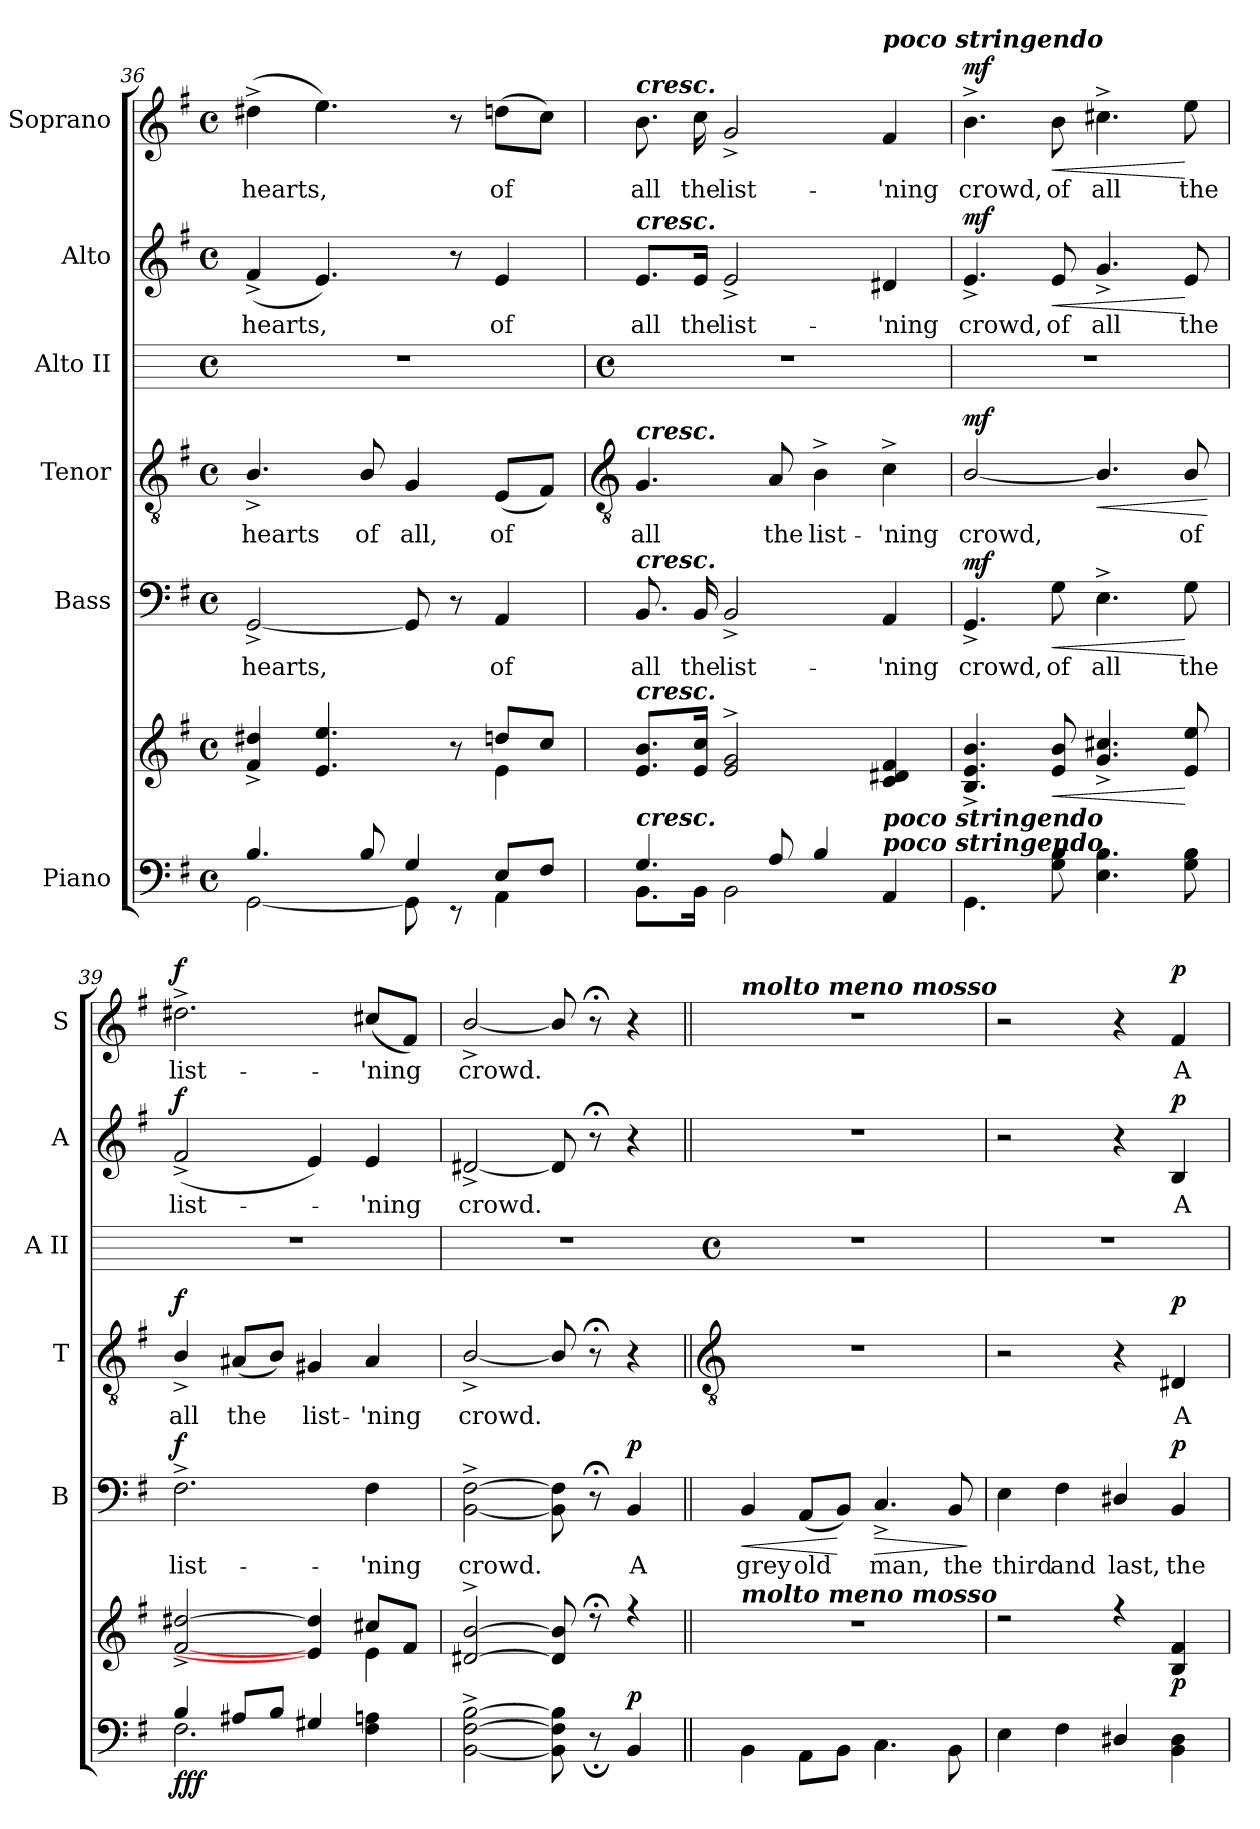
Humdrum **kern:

**kern	**kern	**dynam	**kern	**text	**dynam	**kern	**text	**dynam	**kern	**kern	**text	**dynam	**kern	**text	**dynam
*part6	*part6	*part6	*part5	*part5	*part5	*part4	*part4	*part4	*part3	*part2	*part2	*part2	*part1	*part1	*part1
*staff7	*staff6	*staff6/7	*staff5	*staff5	*staff5	*staff4	*staff4	*staff4	*staff3	*staff2	*staff2	*staff2	*staff1	*staff1	*staff1
*I"Piano	*	*	*I"Bass	*	*	*I"Tenor	*	*	*I"Alto II	*I"Alto	*	*	*I"Soprano	*	*
*	*	*	*I'B	*	*	*I'T	*	*	*I'A II	*I'A	*	*	*I'S	*	*
*clefF4	*clefG2	*	*clefF4	*	*	*clefGv2	*	*	*	*clefG2	*	*	*clefG2	*	*
*k[f#]	*k[f#]	*	*k[f#]	*	*	*k[f#]	*	*	*	*k[f#]	*	*	*k[f#]	*	*
*G:	*G:	*	*G:	*	*	*G:	*	*	*	*G:	*	*	*G:	*	*
*M4/4	*M4/4	*	*M4/4	*	*	*M4/4	*	*	*M4/4	*M4/4	*	*	*M4/4	*	*
*met(c)	*met(c)	*	*met(c)	*	*	*met(c)	*	*	*met(c)	*met(c)	*	*	*met(c)	*	*
=36	=36	=36	=36	=36	=36	=36	=36	=36	=36	=36	=36	=36	=36	=36	=36
*^	*^	*	*	*	*	*	*	*	*	*	*	*	*	*	*
!	!	!	!	!	!	!LO:LY:b	!	!	!LO:LY:b	!	!	!	!LO:LY:b	!	!	!LO:LY:b	!
4.B/	[2GG\	4f#/^ 4dd#X/^	2.ryy	.	[2GG^	hearts,	.	4.B^/	hearts	.	1r	(<4f#^	hearts,	.	(>4dd#X^	hearts,	.
.	.	4.e/ 4.ee/	.	.	.	.	.	.	.	.	.	4.e)	.	.	4.ee)	.	.
!	!	!	!	!	!	!	!	!	!LO:LY:b	!	!	!	!	!	!	!	!
8B/	.	.	.	.	.	.	.	8B/	of	.	.	.	.	.	.	.	.
!	!	!	!	!	!	!	!	!	!LO:LY:b	!	!	!	!	!	!	!	!
4G/	8GG\]	.	.	.	8GG]	.	.	4G	all,	.	.	.	.	.	.	.	.
.	8r	8r	.	.	8r	.	.	.	.	.	.	8r	.	.	8r	.	.
!	!	!	!	!	!	!LO:LY:b	!	!	!LO:LY:b	!	!	!	!LO:LY:b	!	!	!LO:LY:b	!
8E/L	4AA\	8ddn/L	4e\	.	4AA	of	.	(<8EL	of	.	.	4e	of	.	(>8ddnL	of	.
8F#/J	.	8cc/J	.	.	.	.	.	8F#J)	.	.	.	.	.	.	8ccJ)	.	.
!!LO:LB:g=z
=37	=37	=37	=37	=37	=37	=37	=37	=37	=37	=37	=37	=37	=37	=37	=37	=37	=37
*	*	*	*	*	*	*	*	*clefGv2	*	*	*	*	*	*	*	*	*
*	*	*	*	*	*	*	*	*	*	*	*M4/4	*	*	*	*	*	*
*	*	*	*	*	*	*	*	*	*	*	*met(c)	*	*	*	*	*	*
!	!	!	!	!	!	!	!	!	!	!	!	!	!	!	!LO:TX:a:Bi:t=cresc.	!	!
!	!	!	!	!	!	!	!	!	!	!	!	!LO:TX:a:Bi:t=cresc.	!	!	!	!	!
!	!	!	!	!	!	!	!	!LO:TX:a:Bi:t=cresc.	!	!	!	!	!	!	!	!	!
!	!	!	!	!	!LO:TX:a:Bi:t=cresc.	!	!	!	!	!	!	!	!	!	!	!	!
!	!	!LO:TX:a:Bi:t=cresc.	!	!	!	!	!	!	!	!	!	!	!	!	!	!	!
!LO:TX:a:Bi:t=cresc.	!	!	!	!	!	!	!	!	!	!	!	!	!	!	!	!	!
!	!	!	!	!	!	!LO:LY:b	!	!	!LO:LY:b	!	!	!	!LO:LY:b	!	!	!LO:LY:b	!
4.G/	8.BB\L	8.e/ 8.b/L	1ryy	.	8.BB	all	.	4.G	all	.	1r	8.e/L	all	.	8.b	all	.
!	!	!	!	!	!	!LO:LY:b	!	!	!	!	!	!	!LO:LY:b	!	!	!LO:LY:b	!
.	16BB\J	16e/ 16cc/J	.	.	16BB	the	.	.	.	.	.	16e/Jk	the	.	16cc	the	.
!	!	!	!	!	!	!LO:LY:b	!	!	!	!	!	!	!LO:LY:b	!	!	!LO:LY:b	!
.	2BB\	2e/^ 2g/^	.	.	2BB^	list-	.	.	.	.	.	2e^	list-	.	2g^	list-	.
!	!	!	!	!	!	!	!	!	!LO:LY:b	!	!	!	!	!	!	!	!
8A/	.	.	.	.	.	.	.	8A	the	.	.	.	.	.	.	.	.
!	!	!	!	!	!	!	!	!	!LO:LY:b	!	!	!	!	!	!	!	!
4B/	.	.	.	.	.	.	.	4B^	list-	.	.	.	.	.	.	.	.
!	!	!	!	!	!	!	!	!	!	!	!	!	!	!	!LO:TX:a:Bi:t=poco stringendo	!	!
!	!	!LO:TX:b:Bi:t=poco stringendo	!	!	!	!	!	!	!	!	!	!	!	!	!	!	!
!LO:TX:a:Bi:t=poco stringendo	!	!	!	!	!	!	!	!	!	!	!	!	!	!	!	!	!
!	!	!	!	!	!	!LO:LY:b	!	!	!LO:LY:b	!	!	!	!LO:LY:b	!	!	!LO:LY:b	!
4ryy	4AA	4c/ 4d#X/ 4f#/	.	.	4AA	-'ning	.	4c^	-'ning	.	.	4d#X	-'ning	.	4f#	-'ning	.
=38	=38	=38	=38	=38	=38	=38	=38	=38	=38	=38	=38	=38	=38	=38	=38	=38	=38
!	!	!	!	!LO:DY:b=2	!	!LO:LY:b	!	!	!LO:LY:b	!	!	!	!LO:LY:b	!	!	!LO:LY:b	!
!	!	!	!	!LO:DY:n=1:b	!	!	!LO:DY:b	!	!	!LO:DY:b	!	!	!	!LO:DY:b	!	!	!LO:DY:b
1ryy	4.GG	4.B/^ 4.e/^ 4.b/^	1ryy	mf mf	4.GG^	crowd,	mf	[2B/	crowd,	mf	1r	4.e^	crowd,	mf	4.b^	crowd,	mf
!	!	!	!	!LO:HP:b	!	!LO:LY:b	!LO:HP:b	!	!	!	!	!	!LO:LY:b	!LO:HP:b	!	!LO:LY:b	!LO:HP:b
.	8G 8B	8e/ 8b/	.	<	8G	of	<	.	.	.	.	8e	of	<	8b	of	<
!	!	!	!	!	!	!LO:LY:b	!	!	!	!LO:HP:b	!	!	!LO:LY:b	!	!	!LO:LY:b	!
.	4.E 4.B	4.g/^ 4.cc#X/^	.	.	4.E^	all	.	4.B/]	.	<	.	4.g^	all	.	4.cc#X^	all	.
!	!	!	!	!	!	!LO:LY:b	!	!	!LO:LY:b	!	!	!	!LO:LY:b	!	!	!LO:LY:b	!
.	8G 8B	8e/ 8ee/	.	[	8G	the	[	8B/	of	.	.	8e	the	[	8ee	the	[
*v	*v	*	*	*	*	*	*	*	*	*	*	*	*	*	*	*	*
*	*v	*v	*	*	*	*	*	*	*	*	*	*	*	*	*	*
.	.	.	.	.	.	.	.	[	.	.	.	.	.	.	.
=39	=39	=39	=39	=39	=39	=39	=39	=39	=39	=39	=39	=39	=39	=39	=39
*^	*^	*	*	*	*	*	*	*	*	*	*	*	*	*	*
!	!	!	!	!LO:DY:b=2	!	!LO:LY:b	!	!	!LO:LY:b	!	!	!	!LO:LY:b	!	!	!LO:LY:b	!
!	!	!	!	!LO:DY:n=1:b=2	!	!	!	!	!	!	!	!	!	!	!	!	!
!	!	!	!	!LO:DY:n=2:b	!	!	!LO:DY:b	!	!	!LO:DY:b	!	!	!	!LO:DY:b	!	!	!LO:DY:b
4B/	2.F#	[2f#/^ [2dd#X/^	2.ryy	f f f	2.F#^	list-	f	4B^/	all	f	1r	(<2f#^	list-	f	2.dd#X^	list-	f
!	!	!	!	!	!	!	!	!	!LO:LY:b	!	!	!	!	!	!	!	!
8A#X/L	.	.	.	.	.	.	.	(<8A#XL	the	.	.	.	.	.	.	.	.
8B/J	.	.	.	.	.	.	.	8BJ)	.	.	.	.	.	.	.	.	.
!	!	!	!	!	!	!	!	!	!LO:LY:b	!	!	!	!	!	!	!	!
4G#X/	.	4e/] 4dd#/]	.	.	.	.	.	4G#X	list-	.	.	4e)	.	.	.	.	.
!	!	!	!	!	!	!LO:LY:b	!	!	!LO:LY:b	!	!	!	!LO:LY:b	!	!	!LO:LY:b	!
4ryy	4F# 4A	8cc#X/L	4e\	.	4F#	-'ning	.	4A#	-'ning	.	.	4e	'ning	.	(<8cc#XL	-'ning	.
.	.	8f#/J	.	.	.	.	.	.	.	.	.	.	.	.	8f#J)	.	.
=40	=40	=40	=40	=40	=40	=40	=40	=40	=40	=40	=40	=40	=40	=40	=40	=40	=40
!	!	!	!	!	!	!LO:LY:b	!	!	!LO:LY:b	!	!	!	!LO:LY:b	!	!	!LO:LY:b	!
2ryy	[2BB\^ [2F#\^ [2B\^	[2d#X/^ [2b/^	1ryy	.	[2BB\^ [2F#\^	crowd.	.	[2B^/	crowd.	.	1r	[2d#X^/	crowd.	.	[2b^/	crowd.	.
8ryy	8BB\] 8F#\] 8B\]	8d#/] 8b/]	.	.	8BB\] 8F#\]	.	.	8B/]	.	.	.	8d#/]	.	.	8b/]	.	.
4.ryy	8r;<	8r;<	.	.	8r;<	.	.	8r;<	.	.	.	8r;<	.	.	8r;<	.	.
!	!	!	!	!LO:DY:a=2	!	!LO:LY:b	!LO:DY:b	!	!	!	!	!	!	!	!	!	!
.	4BB	4r	.	p	4BB	A	p	4r	.	.	.	4r	.	.	4r	.	.
!!LO:LB:g=z
=41||	=41||	=41||	=41||	=41||	=41||	=41||	=41||	=41||	=41||	=41||	=41	=41||	=41||	=41||	=41||	=41||	=41||
*	*	*	*	*	*	*	*	*clefGv2	*	*	*	*	*	*	*	*	*
*	*	*	*	*	*	*	*	*	*	*	*M4/4	*	*	*	*	*	*
*	*	*	*	*	*	*	*	*	*	*	*met(c)	*	*	*	*	*	*
*	*	*MM69	*	*	*	*	*	*	*	*	*	*	*	*	*	*	*
!	!	!	!	!	!	!	!	!	!	!	!	!	!	!	!LO:TX:a:Bi:t=molto meno mosso	!	!
!	!	!LO:TX:a:Bi:t=molto meno mosso	!	!	!	!	!	!	!	!	!	!	!	!	!	!	!
!	!	!	!	!LO:DY:b=2	!	!LO:LY:b	!LO:HP:b	!	!	!	!	!	!	!	!	!	!
1ryy	4BB	1r	1ryy	p	4BB	grey	<	1r	.	.	1r	1r	.	.	1r	.	.
!	!	!	!	!	!	!LO:LY:b	!	!	!	!	!	!	!	!	!	!	!
.	8AAL	.	.	.	(<8AAL	old	.	.	.	.	.	.	.	.	.	.	.
.	8BBJ	.	.	.	8BBJ)	.	[	.	.	.	.	.	.	.	.	.	.
!	!	!	!	!	!	!LO:LY:b	!LO:HP:b	!	!	!	!	!	!	!	!	!	!
.	4.C	.	.	.	4.C^	man,	>	.	.	.	.	.	.	.	.	.	.
!	!	!	!	!	!	!LO:LY:b	!	!	!	!	!	!	!	!	!	!	!
.	8BB	.	.	.	8BB	the	.	.	.	.	.	.	.	.	.	.	.
*v	*v	*	*	*	*	*	*	*	*	*	*	*	*	*	*	*	*
*	*v	*v	*	*	*	*	*	*	*	*	*	*	*	*	*	*
.	.	.	.	.	]	.	.	.	.	.	.	.	.	.	.
=42	=42	=42	=42	=42	=42	=42	=42	=42	=42	=42	=42	=42	=42	=42	=42
*^	*^	*	*	*	*	*	*	*	*	*	*	*	*	*	*
!	!	!	!	!	!	!LO:LY:b	!	!	!	!	!	!	!	!	!	!	!
1ryy	4E	2r	1ryy	.	4E	third	.	2r	.	.	1r	2r	.	.	2r	.	.
!	!	!	!	!	!	!LO:LY:b	!	!	!	!	!	!	!	!	!	!	!
.	4F#	.	.	.	4F#	and	.	.	.	.	.	.	.	.	.	.	.
!	!	!	!	!	!	!LO:LY:b	!	!	!	!	!	!	!	!	!	!	!
.	4D#X/	4r	.	.	4D#X/	last,	.	4r	.	.	.	4r	.	.	4r	.	.
!	!	!	!	!LO:DY:b	!	!LO:LY:b	!LO:DY:b	!	!LO:LY:b	!LO:DY:b	!	!	!LO:LY:b	!LO:DY:b	!	!LO:LY:b	!LO:DY:b
.	4BB 4D#	4B 4f#	.	p	4BB	the	p	4D#X	A	p	.	4B	A	p	4f#	A	p
*v	*v	*	*	*	*	*	*	*	*	*	*	*	*	*	*	*	*
*	*v	*v	*	*	*	*	*	*	*	*	*	*	*	*	*	*
=	=	=	=	=	=	=	=	=	=	=	=	=	=	=	=
*-	*-	*-	*-	*-	*-	*-	*-	*-	*-	*-	*-	*-	*-	*-	*-
